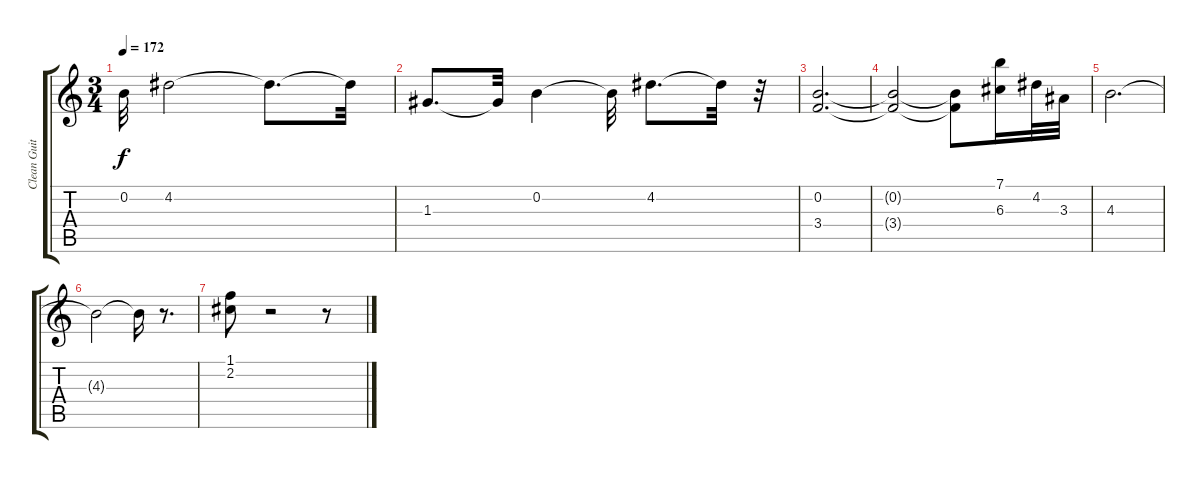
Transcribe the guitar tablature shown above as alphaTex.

\track ("Clean Guitar" "Clean Guit") {instrument acousticguitarsteel}
\staff {score tabs}
\tuning (E4 B3 G3 D3 A2 E2) {hide}
\ts (3 4)
\tempo 172
\clef g2
\ks c
0.2{t}.32{dy f} 4.2.2 4.2{t}.8{d} 4.2{t}.32 |
1.3.8{d} 1.3{t}.32 0.2.4 0.2{t}.32 4.2.8{d} 4.2{t}.32 r.32 |
(0.2 3.4).2{d} |
(0.2{t} 3.4{t}).2 (0.2{t} 3.4{t}).8 (7.1 6.3).16 4.2.32 3.3.32 |
4.3.2{d} |
4.3{t}.2 4.3{t}.16 r.8{d} |
(1.1 2.2).8 r.2 r.8
